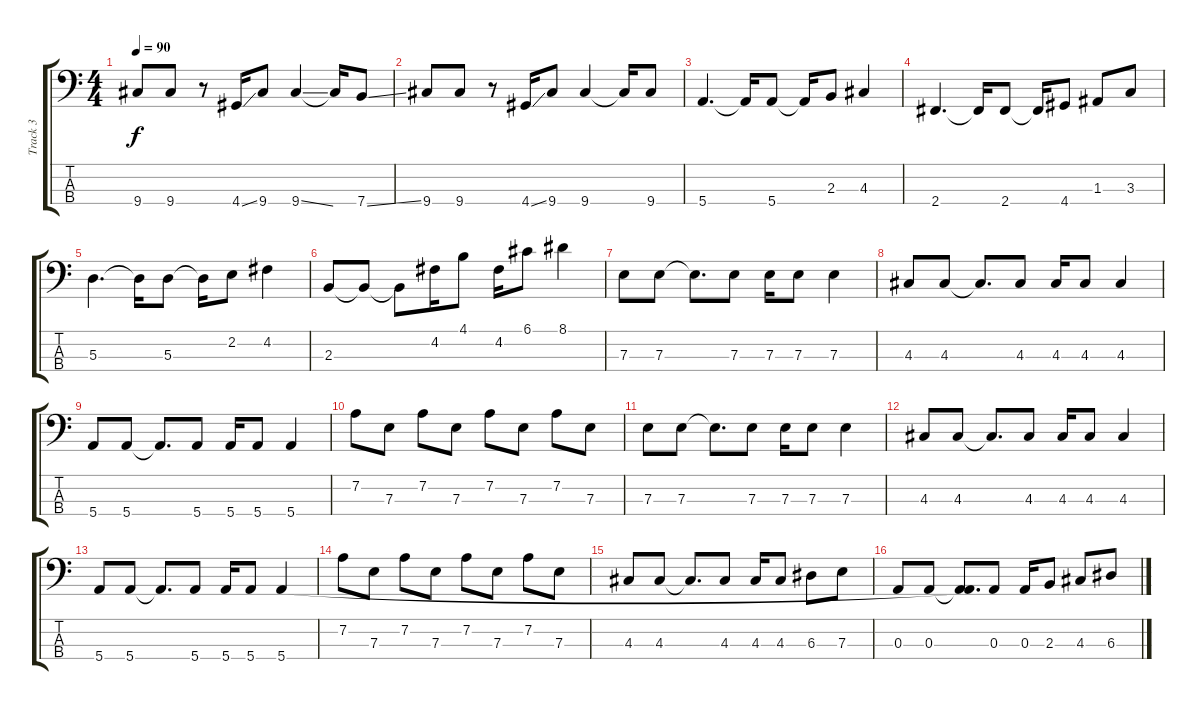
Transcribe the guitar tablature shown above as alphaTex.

\track ("Track 3" "Track 3") {instrument electricbassfinger}
\staff {score tabs}
\tuning (G2 D2 A1 E1) {hide}
\ts (4 4)
\tempo 90
\clef f4
\ks c
9.4.8{dy f} 9.4.8 r.8 4.4{ss}.16 9.4.8 9.4{ss}.4 9.4{t}.16 7.4{ss}.8 |
9.4.8 9.4.8 r.8 4.4{ss}.16 9.4.8 9.4.4 9.4{t}.16 9.4.8 |
5.4.4{d} 5.4{t}.16 5.4.8 5.4{t}.16 2.3.8 4.3.4 |
2.4.4{d} 2.4{t}.16 2.4.8 2.4{t}.16 4.4.8 1.3.8 3.3.8 |
5.3.4{d} 5.3{t}.16 5.3.8 5.3{t}.16 2.2.8 4.2.4 |
2.3.8 2.3{t}.8 2.3{t}.8 4.2.16 4.1.8 4.2.16 6.1.8 8.1.4 |
7.3.8 7.3.8 7.3{t}.8{d} 7.3.8 7.3.16 7.3.8 7.3.4 |
4.3.8 4.3.8 4.3{t}.8{d} 4.3.8 4.3.16 4.3.8 4.3.4 |
5.4.8 5.4.8 5.4{t}.8{d} 5.4.8 5.4.16 5.4.8 5.4.4 |
7.2.8 7.3.8 7.2.8 7.3.8 7.2.8 7.3.8 7.2.8 7.3.8 |
7.3.8 7.3.8 7.3{t}.8{d} 7.3.8 7.3.16 7.3.8 7.3.4 |
4.3.8 4.3.8 4.3{t}.8{d} 4.3.8 4.3.16 4.3.8 4.3.4 |
5.4.8 5.4.8 5.4{t}.8{d} 5.4.8 5.4.16 5.4.8 5.4.4 |
7.2.8 7.3.8 7.2.8 7.3.8 7.2.8 7.3.8 7.2.8 7.3.8 |
4.3.8 4.3.8 4.3{t}.8{d} 4.3.8 4.3.16 4.3.8 6.3.8 7.3.8 |
0.3.8 0.3.8 (0.3{t} 5.4{t}).8{d} 0.3.8 0.3.16 2.3.8 4.3.8 6.3.8
